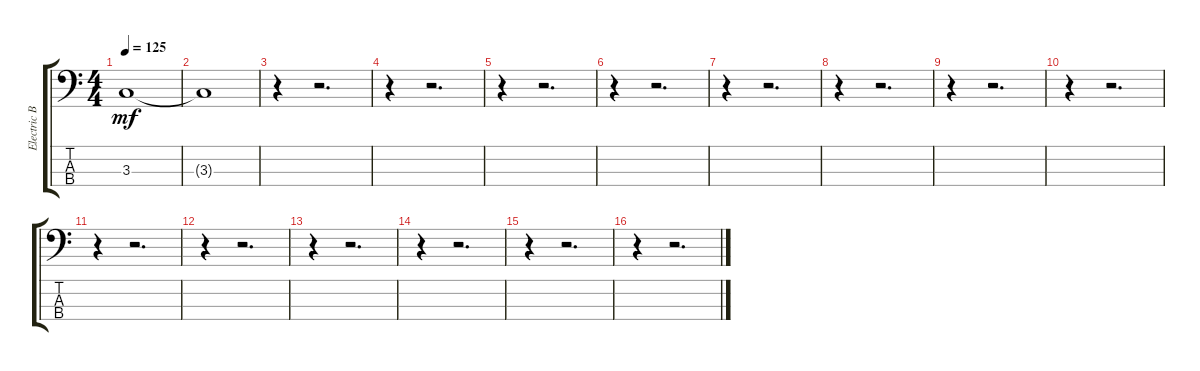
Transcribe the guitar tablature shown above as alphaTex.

\track ("Electric Bass" "Electric B") {instrument electricbassfinger}
\staff {score tabs}
\tuning (G2 D2 A1 E1) {hide}
\ts (4 4)
\tempo 125
\clef f4
\ks c
3.3.1{dy mf} |
3.3{t}.1 |
r.4 r.2{d} |
r.4 r.2{d} |
r.4 r.2{d} |
r.4 r.2{d} |
r.4 r.2{d} |
r.4 r.2{d} |
r.4 r.2{d} |
r.4 r.2{d} |
r.4 r.2{d} |
r.4 r.2{d} |
r.4 r.2{d} |
r.4 r.2{d} |
r.4 r.2{d} |
r.4 r.2{d}
